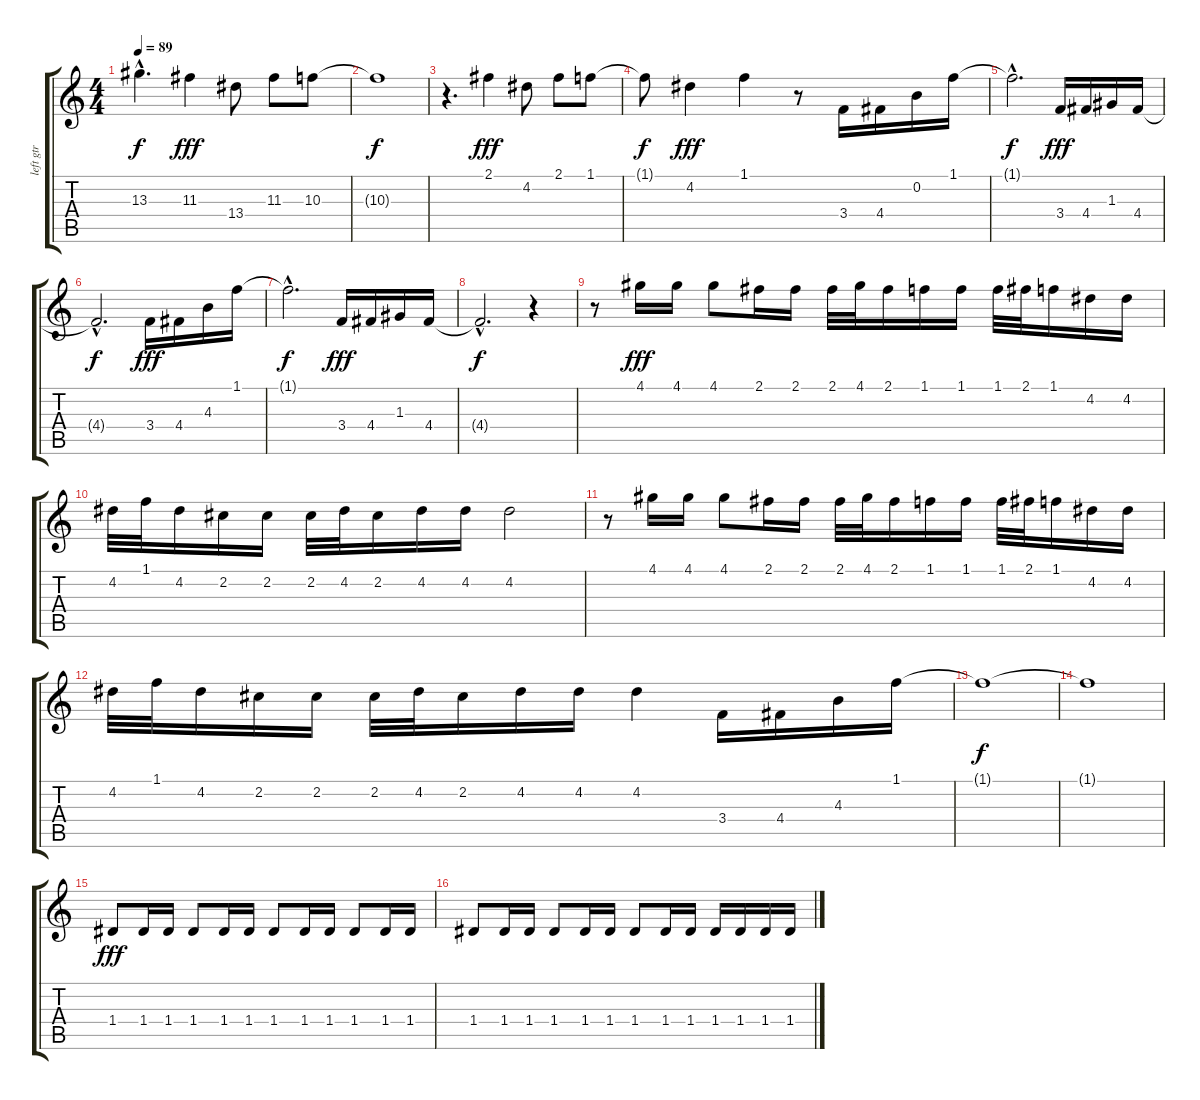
\track ("left gtr" "left gtr") {instrument distortionguitar}
\staff {score tabs}
\tuning (E4 B3 G3 D3 A2 E2) {hide}
\ts (4 4)
\tempo 89
\clef g2
\ks c
13.3{hac t}.4{d dy f} 11.3.4{dy fff} 13.4.8 11.3.8 10.3.8 |
10.3{t}.1{dy f} |
r.4{d} 2.1.4{dy fff} 4.2.8 2.1.8 1.1.8 |
1.1{t}.8{dy f} 4.2.4{dy fff} 1.1.4 r.8 3.4.16 4.4.16 0.2.16 1.1.16 |
1.1{hac t}.2{d dy f} 3.4.16{dy fff} 4.4.16 1.3.16 4.4.16 |
4.4{hac t}.2{d dy f} 3.4.16{dy fff} 4.4.16 4.3.16 1.1.16 |
1.1{hac t}.2{d dy f} 3.4.16{dy fff} 4.4.16 1.3.16 4.4.16 |
4.4{hac t}.2{d dy f} r.4 |
r.8 4.1.16{dy fff} 4.1.16 4.1.8 2.1.16 2.1.16 2.1.32 4.1.32 2.1.16 1.1.16 1.1.16 1.1.32 2.1.32 1.1.16 4.2.16 4.2.16 |
4.2.32 1.1.32 4.2.16 2.2.16 2.2.16 2.2.32 4.2.32 2.2.16 4.2.16 4.2.16 4.2.2 |
r.8 4.1.16 4.1.16 4.1.8 2.1.16 2.1.16 2.1.32 4.1.32 2.1.16 1.1.16 1.1.16 1.1.32 2.1.32 1.1.16 4.2.16 4.2.16 |
4.2.32 1.1.32 4.2.16 2.2.16 2.2.16 2.2.32 4.2.32 2.2.16 4.2.16 4.2.16 4.2.4 3.4.16 4.4.16 4.3.16 1.1.16 |
1.1{t}.1{dy f} |
1.1{t}.1 |
1.4.8{dy fff} 1.4.16 1.4.16 1.4.8 1.4.16 1.4.16 1.4.8 1.4.16 1.4.16 1.4.8 1.4.16 1.4.16 |
1.4.8 1.4.16 1.4.16 1.4.8 1.4.16 1.4.16 1.4.8 1.4.16 1.4.16 1.4.16 1.4.16 1.4.16 1.4.16
